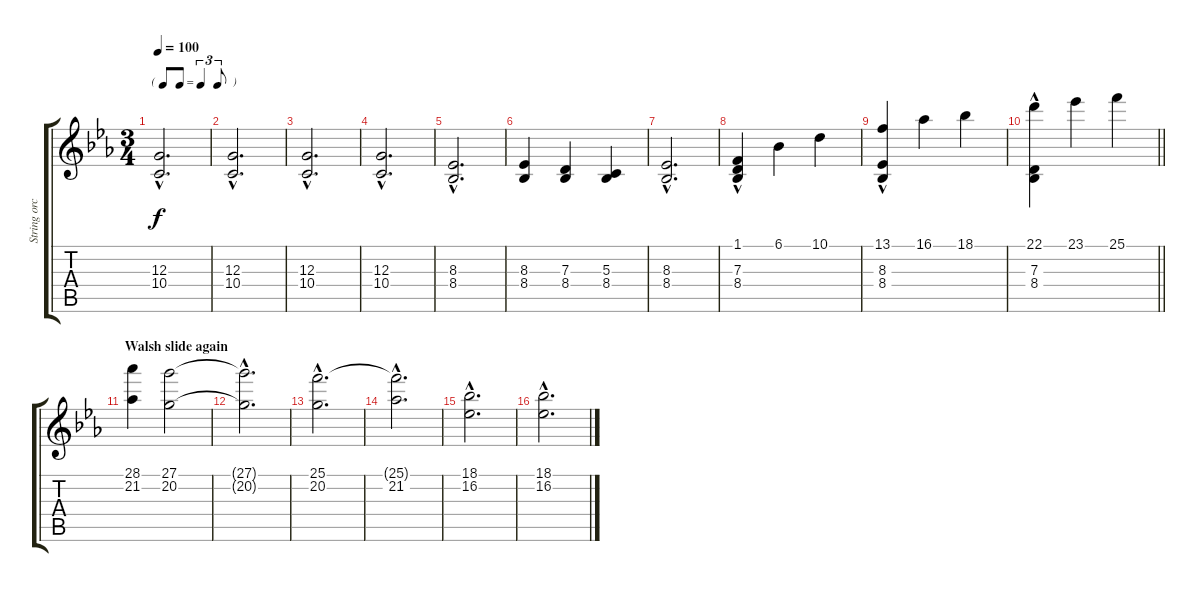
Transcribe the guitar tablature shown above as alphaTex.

\track ("String orchestra" "String orc") {instrument stringensemble1}
\staff {score tabs}
\tuning (E4 B3 G3 D3 A2 E2) {hide}
\ts (3 4)
\tf triplet8th
\tempo 100
\clef g2
\ks eb
(12.3{hac} 10.4{hac}).2{d dy f} |
(12.3{hac} 10.4{hac}).2{d} |
(12.3{hac} 10.4{hac}).2{d} |
(12.3{hac} 10.4{hac}).2{d} |
(8.3{hac} 8.4{hac}).2{d} |
(8.3 8.4).4 (7.3 8.4).4 (5.3 8.4).4 |
(8.3{hac} 8.4{hac}).2{d} |
(1.1 7.3{hac} 8.4{hac}).4 6.1.4 10.1.4 |
(13.1 8.3{hac} 8.4{hac}).4 16.1.4 18.1.4 |
\barLineRight lightlight
(22.1 7.3{hac} 8.4{hac}).4 23.1.4 25.1.4 |
\section ("" "Walsh slide again")
(28.1 21.2).4 (27.1 20.2).2 |
(27.1{hac t} 20.2{hac t}).2{d} |
(25.1{hac} 20.2{hac}).2{d} |
(25.1{hac t} 21.2{hac}).2{d} |
(18.1{hac} 16.2{hac}).2{d} |
(18.1{hac} 16.2{hac}).2{d}
